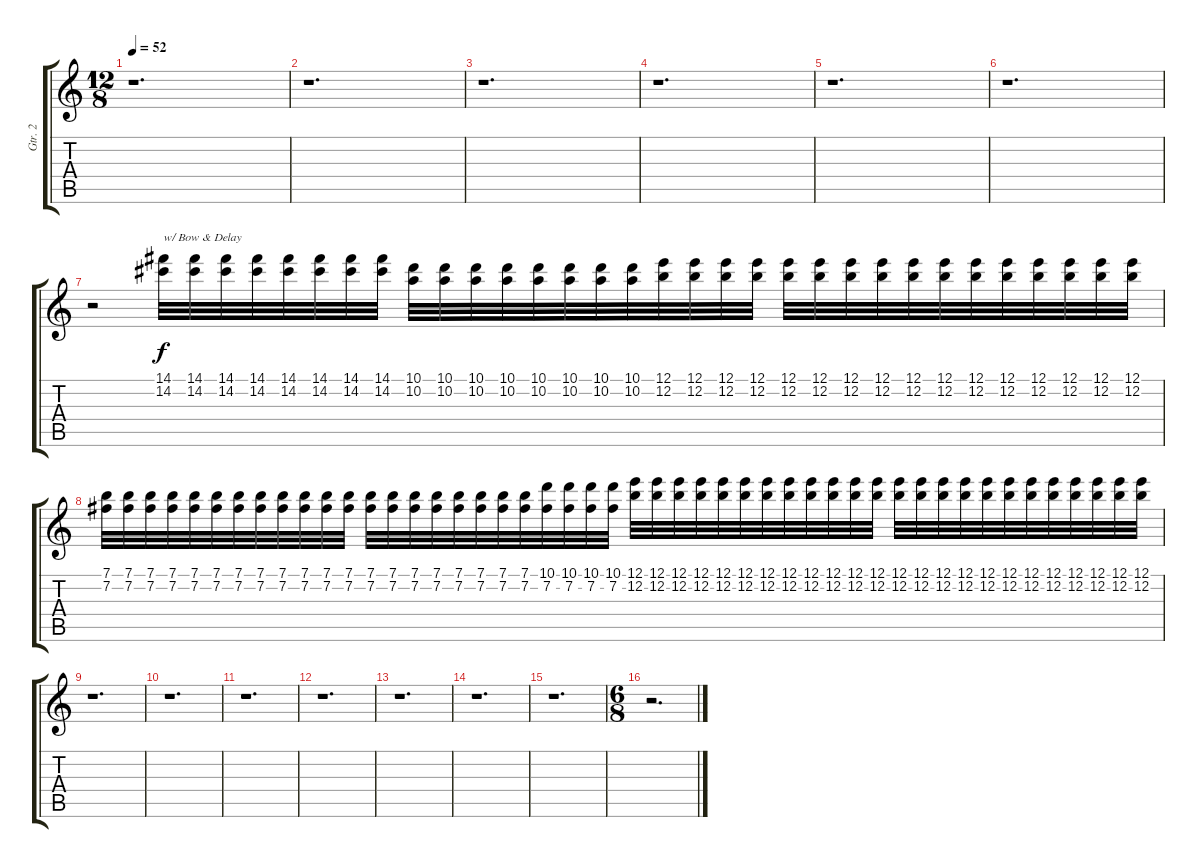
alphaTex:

\track ("Gtr. 2" "Gtr. 2") {instrument distortionguitar}
\staff {score tabs}
\tuning (E4 B3 G3 D3 A2 E2) {hide}
\ts (12 8)
\tempo 52
\clef g2
\ks c
r.1{d dy f} |
r.1{d} |
r.1{d} |
r.1{d} |
r.1{d} |
r.1{d} |
r.2 (14.1 14.2).32{txt "w/ Bow & Delay"} (14.1 14.2).32 (14.1 14.2).32 (14.1 14.2).32 (14.1 14.2).32 (14.1 14.2).32 (14.1 14.2).32 (14.1 14.2).32 (10.1 10.2).32 (10.1 10.2).32 (10.1 10.2).32 (10.1 10.2).32 (10.1 10.2).32 (10.1 10.2).32 (10.1 10.2).32 (10.1 10.2).32 (12.1 12.2).32 (12.1 12.2).32 (12.1 12.2).32 (12.1 12.2).32 (12.1 12.2).32 (12.1 12.2).32 (12.1 12.2).32 (12.1 12.2).32 (12.1 12.2).32 (12.1 12.2).32 (12.1 12.2).32 (12.1 12.2).32 (12.1 12.2).32 (12.1 12.2).32 (12.1 12.2).32 (12.1 12.2).32 |
(7.1 7.2).32 (7.1 7.2).32 (7.1 7.2).32 (7.1 7.2).32 (7.1 7.2).32 (7.1 7.2).32 (7.1 7.2).32 (7.1 7.2).32 (7.1 7.2).32 (7.1 7.2).32 (7.1 7.2).32 (7.1 7.2).32 (7.1 7.2).32 (7.1 7.2).32 (7.1 7.2).32 (7.1 7.2).32 (7.1 7.2).32 (7.1 7.2).32 (7.1 7.2).32 (7.1 7.2).32 (10.1 7.2).32 (10.1 7.2).32 (10.1 7.2).32 (10.1 7.2).32 (12.1 12.2).32 (12.1 12.2).32 (12.1 12.2).32 (12.1 12.2).32 (12.1 12.2).32 (12.1 12.2).32 (12.1 12.2).32 (12.1 12.2).32 (12.1 12.2).32 (12.1 12.2).32 (12.1 12.2).32 (12.1 12.2).32 (12.1 12.2).32 (12.1 12.2).32 (12.1 12.2).32 (12.1 12.2).32 (12.1 12.2).32 (12.1 12.2).32 (12.1 12.2).32 (12.1 12.2).32 (12.1 12.2).32 (12.1 12.2).32 (12.1 12.2).32 (12.1 12.2).32 |
r.1{d} |
r.1{d} |
r.1{d} |
r.1{d} |
r.1{d} |
r.1{d} |
r.1{d} |
\ts (6 8)
r.2{d}
